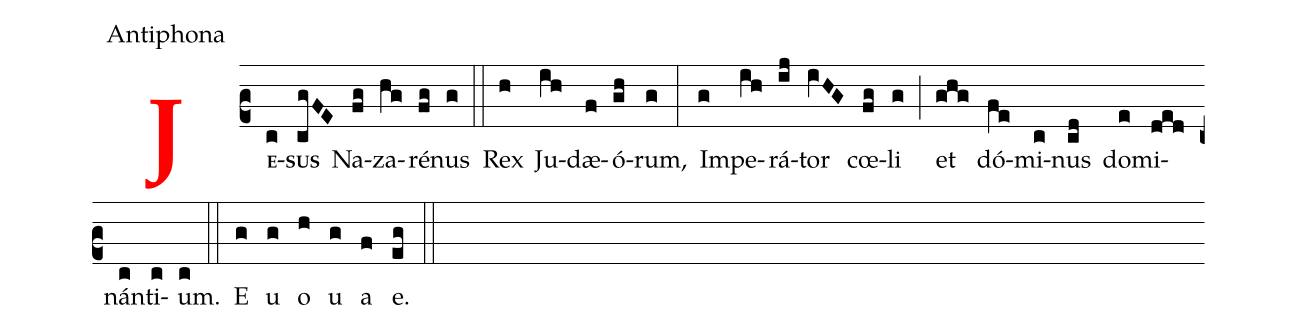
office-part: Antiphona;
%%
<v>\bf\textcolor{red}{J}</v><v>\bf\scriptsize{E}</v>(c2c)<v>\bf\scriptsize{SUS}</v>(cgFE) Na(fg)za(hg)ré(fg)nus(g) (::) Rex(h) Ju(ih)dæ(f)ó(gh)rum,(g) (:)
Im(g)pe(ih)rá(ij)tor(iVHG) cœ(fg)li(g) (;) et(ghg) dó(fe)mi(c)nus(cd) do(e)mi(ded)nán(c)ti(c)um.(c)    (::) E(g) u(g) o(h) u(g) a(f) e.(eg) (::)
